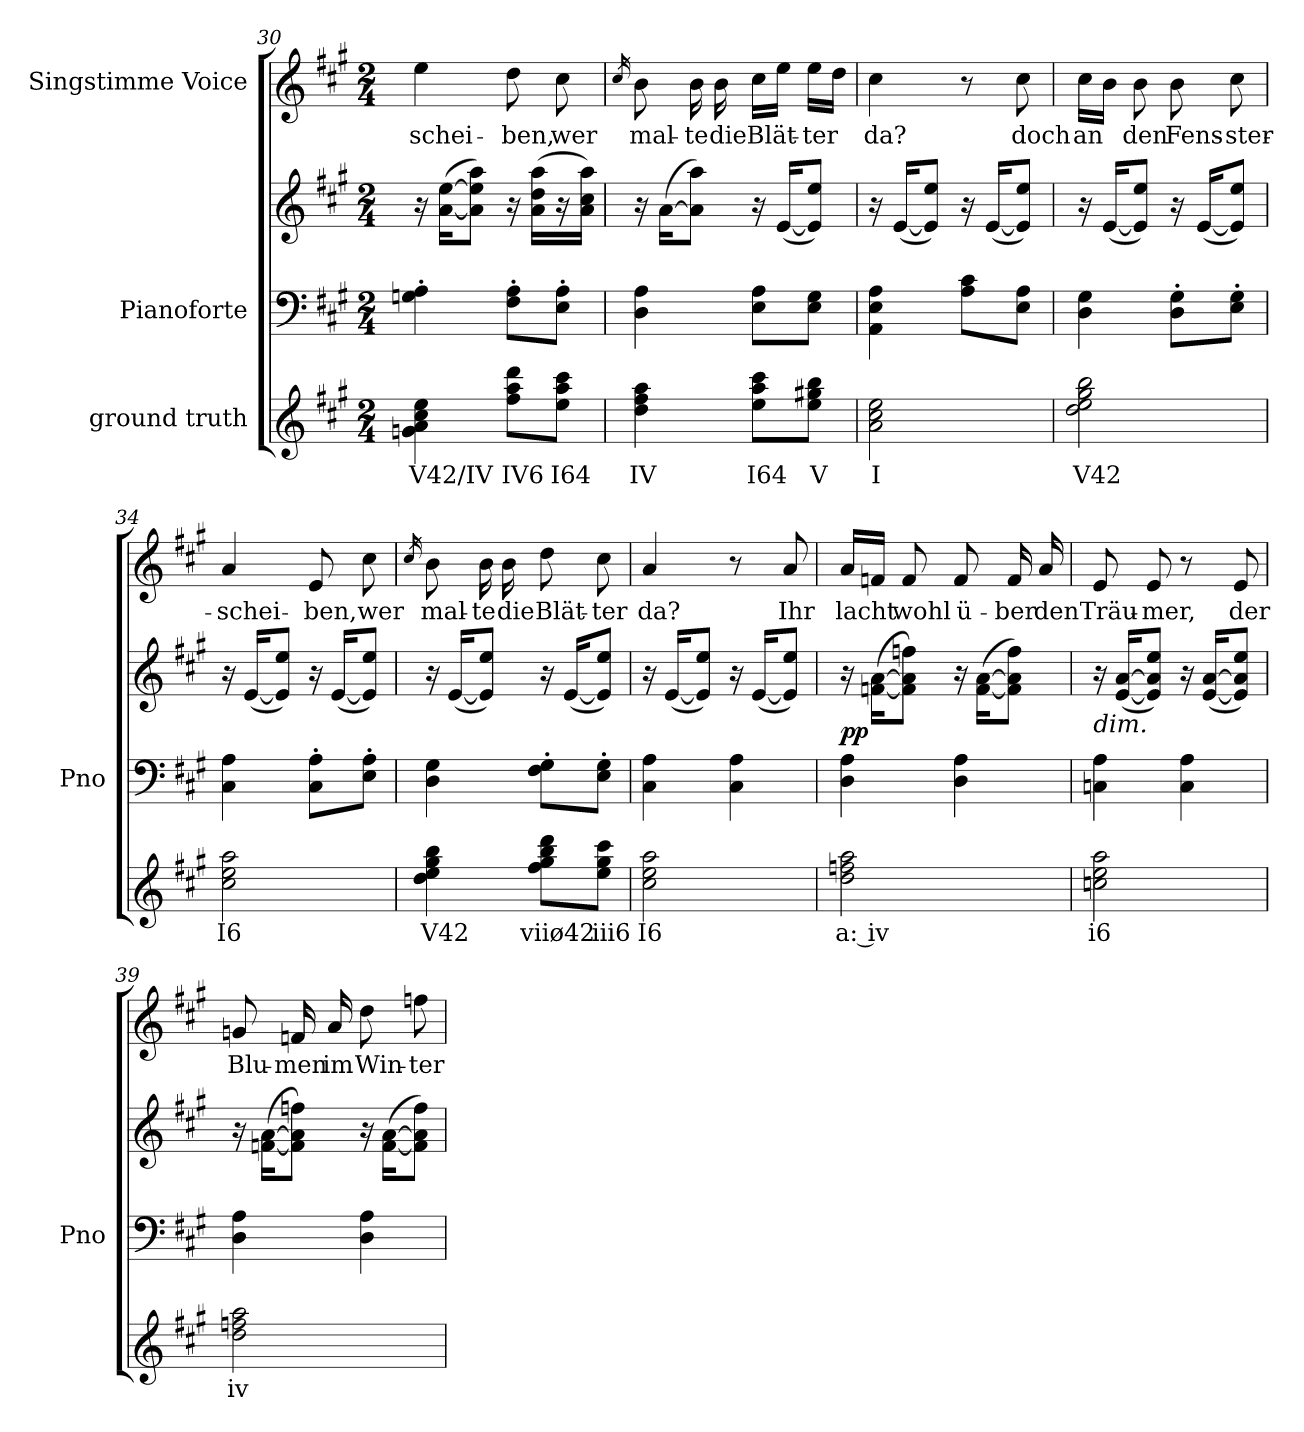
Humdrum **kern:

**kern	**text	**kern	**kern	**dynam	**kern	**text
*part3	*part3	*part2	*part2	*part2	*part1	*part1
*staff4	*staff4	*staff3	*staff2	*staff2/3	*staff1	*staff1
*I"ground truth	*	*I"Pianoforte	*	*	*I"Singstimme Voice	*
*	*	*I'Pno	*	*	*	*
*	*	*clefF4	*clefG2	*	*clefG2	*
*k[f#c#g#]	*	*k[f#c#g#]	*k[f#c#g#]	*	*k[f#c#g#]	*
*M2/4	*	*M2/4	*M2/4	*	*M2/4	*
=30	=30	=30	=30	=30	=30	=30
!	!	!	!	!	!	!LO:LY:b
4gn 4a 4cc# 4ee	V42/IV	4Gn\' 4A\'	16r	.	4ee\	-schei-
.	.	.	(>[16a\ [16ee\KL	.	.	.
.	.	.	8a\] 8ee\] 8aa\J)	.	.	.
!	!	!	!	!	!	!LO:LY:b
8ff# 8aa 8dddL	IV6	8F#\' 8A\'L	16r	.	8dd\	-ben,
.	.	.	(>16a\ 16dd\ 16aa\LL	.	.	.
!	!	!	!	!	!	!LO:LY:b
8ee 8aa 8ccc#J	I64	8E\' 8A\'J	16r	.	8cc#\	wer
.	.	.	16a\ 16cc#\ 16aa\JJ)	.	.	.
=31	=31	=31	=31	=31	=31	=31
.	.	.	.	.	16qcc#/	.
!	!	!	!	!	!	!LO:LY:b
4dd 4ff# 4aa	IV	4D\ 4A\	16r	.	8b\	mal-
.	.	.	(>[16a\KL	.	.	.
!	!	!	!	!	!	!LO:LY:b
.	.	.	8a\] 8aa\J)	.	16b\	-te
!	!	!	!	!	!	!LO:LY:b
.	.	.	.	.	16b\	die
!	!	!	!	!	!	!LO:LY:b
8ee 8aa 8ccc#L	I64	8E\ 8A\L	16r	.	16cc#\LL	Blät-
.	.	.	(>[16e/KL	.	16ee\JJ	.
!	!	!	!	!	!	!LO:LY:b
8ee 8gg#X 8bbJ	V	8E\ 8G#\J	8e/] 8ee/J)	.	16ee\LL	-ter
.	.	.	.	.	16dd\JJ	.
=32	=32	=32	=32	=32	=32	=32
!	!	!	!	!	!	!LO:LY:b
2a 2cc# 2ee	I	4AA\ 4E\ 4A\	16r	.	4cc#\	da?
.	.	.	(>[16e/KL	.	.	.
.	.	.	8e/] 8ee/J)	.	.	.
.	.	8A\ 8c#\L	16r	.	8r	.
.	.	.	(>[16e/KL	.	.	.
!	!	!	!	!	!	!LO:LY:b
.	.	8E\ 8A\J	8e/] 8ee/J)	.	8cc#\	doch
=33	=33	=33	=33	=33	=33	=33
!	!	!	!	!	!	!LO:LY:b
2dd 2ee 2gg# 2bb	V42	4D\ 4G#\	16r	.	16cc#\LL	an
.	.	.	(>[16e/KL	.	16b\JJ	.
!	!	!	!	!	!	!LO:LY:b
.	.	.	8e/] 8ee/J)	.	8b\	den
!	!	!	!	!	!	!LO:LY:b
.	.	8D\' 8G#\'L	16r	.	8b\	Fens-
.	.	.	(>[16e/KL	.	.	.
!	!	!	!	!	!	!LO:LY:b
.	.	8E\' 8G#\'J	8e/] 8ee/J)	.	8cc#\	-ster-
=34	=34	=34	=34	=34	=34	=34
!	!	!	!	!	!	!LO:LY:b
2cc# 2ee 2aa	I6	4C#\ 4A\	16r	.	4a/	-schei-
.	.	.	(>[16e/KL	.	.	.
.	.	.	8e/] 8ee/J)	.	.	.
!	!	!	!	!	!	!LO:LY:b
.	.	8C#\' 8A\'L	16r	.	8e/	-ben,
.	.	.	(>[16e/KL	.	.	.
!	!	!	!	!	!	!LO:LY:b
.	.	8E\' 8A\'J	8e/] 8ee/J)	.	8cc#\	wer
=35	=35	=35	=35	=35	=35	=35
.	.	.	.	.	16qcc#/	.
!	!	!	!	!	!	!LO:LY:b
4dd 4ee 4gg# 4bb	V42	4D\ 4G#\	16r	.	8b\	mal-
.	.	.	(>[16e/KL	.	.	.
!	!	!	!	!	!	!LO:LY:b
.	.	.	8e/] 8ee/J)	.	16b\	-te
!	!	!	!	!	!	!LO:LY:b
.	.	.	.	.	16b\	die
!	!	!	!	!	!	!LO:LY:b
8ff# 8gg# 8bb 8dddL	viiø42	8F#\' 8G#\'L	16r	.	8dd\	Blät-
.	.	.	(>[16e/KL	.	.	.
!	!	!	!	!	!	!LO:LY:b
8ee 8gg# 8ccc#J	iii6	8E\' 8G#\'J	8e/] 8ee/J)	.	8cc#\	-ter
=36	=36	=36	=36	=36	=36	=36
!	!	!	!	!	!	!LO:LY:b
2cc# 2ee 2aa	I6	4C#\ 4A\	16r	.	4a/	da?
.	.	.	(>[16e/KL	.	.	.
.	.	.	8e/] 8ee/J)	.	.	.
.	.	4C#\ 4A\	16r	.	8r	.
.	.	.	(>[16e/KL	.	.	.
!	!	!	!	!	!	!LO:LY:b
.	.	.	8e/] 8ee/J)	.	8a/	Ihr
=37	=37	=37	=37	=37	=37	=37
!	!	!	!	!LO:DY:b	!	!LO:LY:b
2dd 2ffn 2aa	a: iv	4D\ 4A\	16r	pp	16a/LL	lacht
.	.	.	(>[16fn\ [16a\KL	.	16fn/JJ	.
!	!	!	!	!	!	!LO:LY:b
.	.	.	8f\] 8a\] 8ffn\J)	.	8f/	wohl
!	!	!	!	!	!	!LO:LY:b
.	.	4D\ 4A\	16r	.	8f/	ü-
.	.	.	(>[16f\ [16a\KL	.	.	.
!	!	!	!	!	!	!LO:LY:b
.	.	.	8f\] 8a\] 8ff\J)	.	16f/	-ber
!	!	!	!	!	!	!LO:LY:b
.	.	.	.	.	16a/	den
=38	=38	=38	=38	=38	=38	=38
!	!	!	!LO:TX:b:i:t=dim.	!	!	!
!	!	!	!	!	!	!LO:LY:b
2ccn 2ee 2aa	i6	4Cn\ 4A\	16r	.	8e/	Träu-
.	.	.	(>[16e/ [16a/KL	.	.	.
!	!	!	!	!	!	!LO:LY:b
.	.	.	8e/] 8a/] 8ee/J)	.	8e/	-mer,
.	.	4C\ 4A\	16r	.	8r	.
.	.	.	(>[16e/ [16a/KL	.	.	.
!	!	!	!	!	!	!LO:LY:b
.	.	.	8e/] 8a/] 8ee/J)	.	8e/	der
=39	=39	=39	=39	=39	=39	=39
!	!	!	!	!	!	!LO:LY:b
2dd 2ffn 2aa	iv	4D\ 4A\	16r	.	8gn/	Blu-
.	.	.	(>[16fn\ [16a\KL	.	.	.
!	!	!	!	!	!	!LO:LY:b
.	.	.	8f\] 8a\] 8ffn\J)	.	16fn/	-men
!	!	!	!	!	!	!LO:LY:b
.	.	.	.	.	16a/	im
!	!	!	!	!	!	!LO:LY:b
.	.	4D\ 4A\	16r	.	8dd\	Win-
.	.	.	(>[16f\ [16a\KL	.	.	.
!	!	!	!	!	!	!LO:LY:b
.	.	.	8f\] 8a\] 8ff\J)	.	8ffn\	-ter
=	=	=	=	=	=	=
*-	*-	*-	*-	*-	*-	*-
